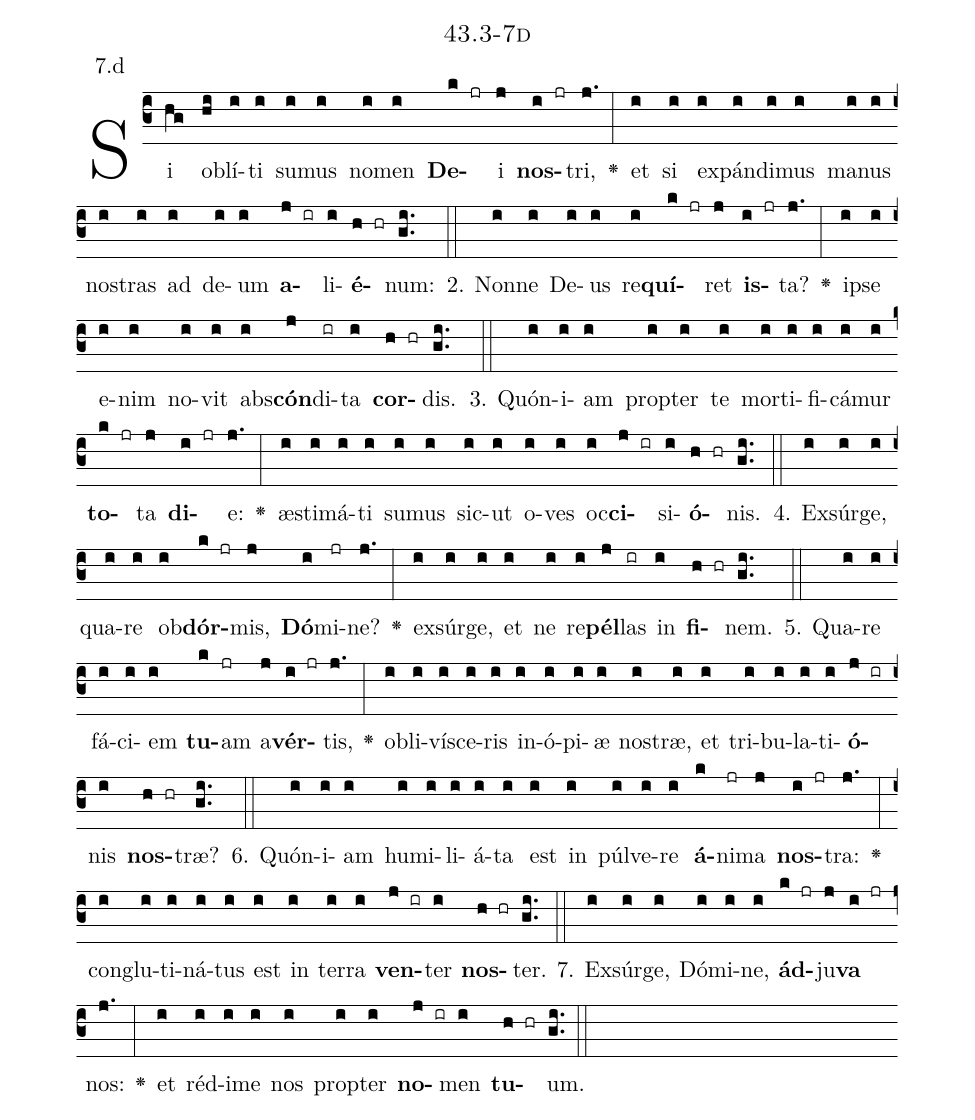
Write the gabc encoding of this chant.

name: 43.3-7d;
annotation: 7.d;
%%
(c3)Si(hg) ob(hi)lí(i)ti(i) su(i)mus(i) no(i)men(i) <b>De</b>(k jr)i(j) <b>nos</b>(i jr)tri,(j.) <v>\greheightstar</v>(:) et(i) si(i) ex(i)pán(i)di(i)mus(i) ma(i)nus(i) nos(i)tras(i) ad(i) de(i)um(i) <b>a</b>(j ir)li(i)<b>é</b>(h hr)num:(gi..) (::)
2. Non(i)ne(i) De(i)us(i) re(i)<b>quí</b>(k jr)ret(j) <b>is</b>(i jr)ta?(j.) <v>\greheightstar</v>(:) ip(i)se(i) e(i)nim(i) no(i)vit(i) abs(i)<b>cón</b>(j)di(ir)ta(i) <b>cor</b>(h hr)dis.(gi..) (::)
3. Quón(i)i(i)am(i) prop(i)ter(i) te(i) mor(i)ti(i)fi(i)cá(i)mur(i) <b>to</b>(k jr)ta(j) <b>di</b>(i jr)e:(j.) <v>\greheightstar</v>(:) æs(i)ti(i)má(i)ti(i) su(i)mus(i) sic(i)ut(i) o(i)ves(i) oc(i)<b>ci</b>(j ir)si(i)<b>ó</b>(h hr)nis.(gi..) (::)
4. Ex(i)súr(i)ge,(i) qua(i)re(i) ob(i)<b>dór</b>(k jr)mis,(j) <b>Dó</b>(i)mi(jr)ne?(j.) <v>\greheightstar</v>(:) ex(i)súr(i)ge,(i) et(i) ne(i) re(i)<b>pél</b>(j)las(ir) in(i) <b>fi</b>(h hr)nem.(gi..) (::)
5. Qua(i)re(i) fá(i)ci(i)em(i) <b>tu</b>(k)am(jr) a(j)<b>vér</b>(i jr)tis,(j.) <v>\greheightstar</v>(:) ob(i)li(i)ví(i)sce(i)ris(i) in(i)ó(i)pi(i)æ(i) nos(i)træ,(i) et(i) tri(i)bu(i)la(i)ti(i)<b>ó</b>(j ir)nis(i) <b>nos</b>(h hr)træ?(gi..) (::)
6. Quón(i)i(i)am(i) hu(i)mi(i)li(i)á(i)ta(i) est(i) in(i) púl(i)ve(i)re(i) <b>á</b>(k)ni(jr)ma(j) <b>nos</b>(i jr)tra:(j.) <v>\greheightstar</v>(:) con(i)glu(i)ti(i)ná(i)tus(i) est(i) in(i) ter(i)ra(i) <b>ven</b>(j ir)ter(i) <b>nos</b>(h hr)ter.(gi..) (::)
7. Ex(i)súr(i)ge,(i) Dó(i)mi(i)ne,(i) <b>ád</b>(k jr)ju(j)<b>va</b>(i jr) nos:(j.) <v>\greheightstar</v>(:) et(i) réd(i)i(i)me(i) nos(i) prop(i)ter(i) <b>no</b>(j ir)men(i) <b>tu</b>(h hr)um.(gi..) (::)
